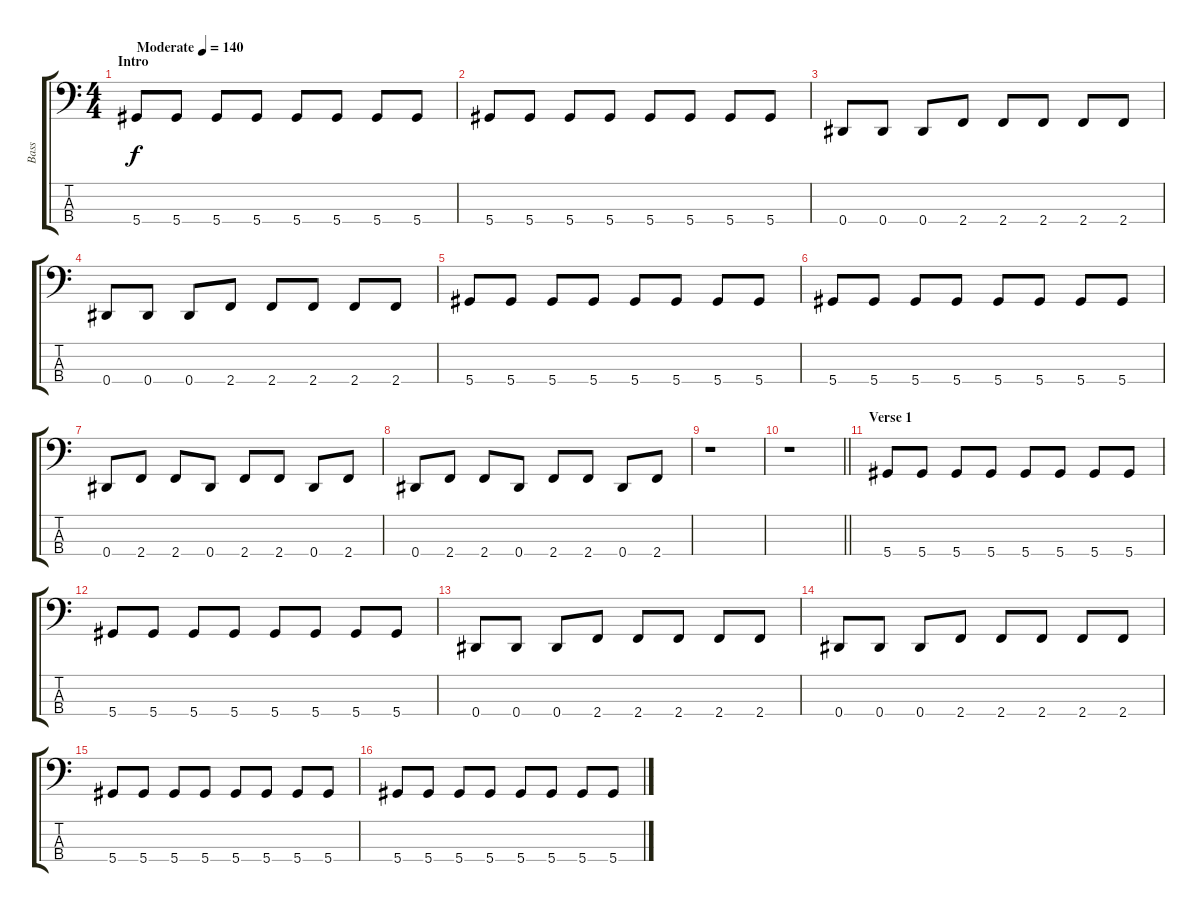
\track ("Bass" "Bass") {instrument electricbassfinger}
\staff {score tabs}
\tuning (Gb2 Db2 Ab1 Eb1) {hide}
\ts (4 4)
\section ("" "Intro")
\tempo (140 "Moderate")
\clef f4
\ks c
5.4.8{dy f instrument electricbassfinger} 5.4.8 5.4.8 5.4.8 5.4.8 5.4.8 5.4.8 5.4.8 |
5.4.8 5.4.8 5.4.8 5.4.8 5.4.8 5.4.8 5.4.8 5.4.8 |
0.4.8 0.4.8 0.4.8 2.4.8 2.4.8 2.4.8 2.4.8 2.4.8 |
0.4.8 0.4.8 0.4.8 2.4.8 2.4.8 2.4.8 2.4.8 2.4.8 |
5.4.8 5.4.8 5.4.8 5.4.8 5.4.8 5.4.8 5.4.8 5.4.8 |
5.4.8 5.4.8 5.4.8 5.4.8 5.4.8 5.4.8 5.4.8 5.4.8 |
0.4.8 2.4.8 2.4.8 0.4.8 2.4.8 2.4.8 0.4.8 2.4.8 |
0.4.8 2.4.8 2.4.8 0.4.8 2.4.8 2.4.8 0.4.8 2.4.8 |
r.1 |
\barLineRight lightlight
r.1 |
\section ("" "Verse 1")
5.4.8 5.4.8 5.4.8 5.4.8 5.4.8 5.4.8 5.4.8 5.4.8 |
5.4.8 5.4.8 5.4.8 5.4.8 5.4.8 5.4.8 5.4.8 5.4.8 |
0.4.8 0.4.8 0.4.8 2.4.8 2.4.8 2.4.8 2.4.8 2.4.8 |
0.4.8 0.4.8 0.4.8 2.4.8 2.4.8 2.4.8 2.4.8 2.4.8 |
5.4.8 5.4.8 5.4.8 5.4.8 5.4.8 5.4.8 5.4.8 5.4.8 |
5.4.8 5.4.8 5.4.8 5.4.8 5.4.8 5.4.8 5.4.8 5.4.8
